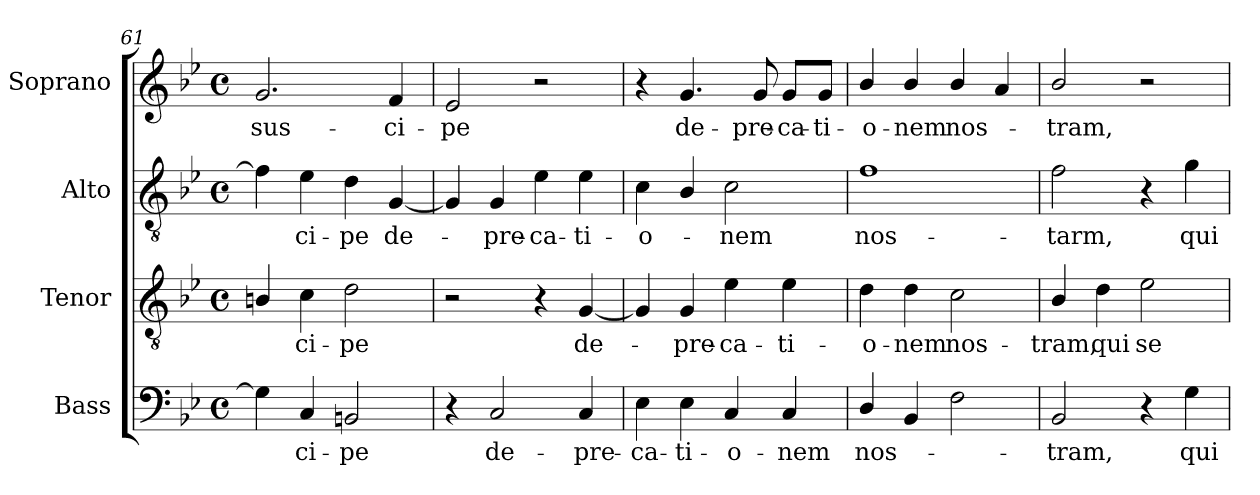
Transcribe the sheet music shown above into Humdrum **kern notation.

**kern	**text	**kern	**text	**kern	**text	**kern	**text
*part4	*part4	*part3	*part3	*part2	*part2	*part1	*part1
*staff4	*staff4	*staff3	*staff3	*staff2	*staff2	*staff1	*staff1
*I"Bass	*	*I"Tenor	*	*I"Alto	*	*I"Soprano	*
*I'B.	*	*I'T.	*	*I'A.	*	*I'S.	*
*clefF4	*	*clefGv2	*	*clefGv2	*	*clefG2	*
*	*	*ITrd7c12	*	*ITrd7c12	*	*	*
*k[b-e-]	*	*k[b-e-]	*	*k[b-e-]	*	*k[b-e-]	*
*B-:	*	*B-:	*	*B-:	*	*B-:	*
*M4/4	*	*M4/4	*	*M4/4	*	*M4/4	*
*met(c)	*	*met(c)	*	*met(c)	*	*met(c)	*
=61	=61	=61	=61	=61	=61	=61	=61
!	!	!	!	!	!	!	!LO:LY:b:color=#000000
4Gi\]	.	4BBni/	.	4Fi\]	.	2.gi/	sus-
!	!LO:LY:b:color=#000000	!	!	!	!	!	!
!	!	!	!LO:LY:b:color=#000000	!	!	!	!
!	!	!	!	!	!LO:LY:b:color=#000000	!	!
4Ci/	-ci-	4Ci\	-ci-	4E-i\	-ci-	.	.
!	!LO:LY:b:color=#000000	!	!	!	!	!	!
!	!	!	!LO:LY:b:color=#000000	!	!	!	!
!	!	!	!	!	!LO:LY:b:color=#000000	!	!
2BBni/	-pe	2Di\	-pe	4Di\	-pe	.	.
!	!	!	!	!	!LO:LY:b:color=#000000	!	!
!	!	!	!	!	!	!	!LO:LY:b:color=#000000
.	.	.	.	[4GGi/	de-	4fi/	-ci-
=62	=62	=62	=62	=62	=62	=62	=62
!	!	!	!	!	!	!	!LO:LY:b:color=#000000
4r	.	2r	.	4GGi/]	.	2e-i/	-pe
!	!LO:LY:b:color=#000000	!	!	!	!	!	!
!	!	!	!	!	!LO:LY:b:color=#000000	!	!
2Ci/	de-	.	.	4GGi/	-pre-	.	.
!	!	!	!	!	!LO:LY:b:color=#000000	!	!
.	.	4r	.	4E-i\	-ca-	2r	.
!	!LO:LY:b:color=#000000	!	!	!	!	!	!
!	!	!	!LO:LY:b:color=#000000	!	!	!	!
!	!	!	!	!	!LO:LY:b:color=#000000	!	!
4Ci/	-pre-	[4GGi/	de-	4E-i\	-ti-	.	.
=63	=63	=63	=63	=63	=63	=63	=63
!	!LO:LY:b:color=#000000	!	!	!	!	!	!
!	!	!	!	!	!LO:LY:b:color=#000000	!	!
4E-i\	-ca-	4GGi/]	.	4Ci\	-o-	4r	.
!	!LO:LY:b:color=#000000	!	!	!	!	!	!
!	!	!	!LO:LY:b:color=#000000	!	!	!	!
!	!	!	!	!	!	!	!LO:LY:b:color=#000000
4E-i\	-ti-	4GGi/	-pre-	4BB-i/	.	4.gi/	de-
!	!LO:LY:b:color=#000000	!	!	!	!	!	!
!	!	!	!LO:LY:b:color=#000000	!	!	!	!
!	!	!	!	!	!LO:LY:b:color=#000000	!	!
4Ci/	-o-	4E-i\	-ca-	2Ci\	-nem	.	.
!	!	!	!	!	!	!	!LO:LY:b:color=#000000
.	.	.	.	.	.	8gi/	-pre-
!	!LO:LY:b:color=#000000	!	!	!	!	!	!
!	!	!	!LO:LY:b:color=#000000	!	!	!	!
!	!	!	!	!	!	!	!LO:LY:b:color=#000000
4Ci/	-nem	4E-i\	-ti-	.	.	8gi/L	-ca-
!	!	!	!	!	!	!	!LO:LY:b:color=#000000
.	.	.	.	.	.	8gi/J	-ti-
=64	=64	=64	=64	=64	=64	=64	=64
!	!LO:LY:b:color=#000000	!	!	!	!	!	!
!	!	!	!LO:LY:b:color=#000000	!	!	!	!
!	!	!	!	!	!LO:LY:b:color=#000000	!	!
!	!	!	!	!	!	!	!LO:LY:b:color=#000000
4Di/	nos-	4Di\	-o-	1Fi	nos-	4b-i/	-o-
!	!	!	!LO:LY:b:color=#000000	!	!	!	!
!	!	!	!	!	!	!	!LO:LY:b:color=#000000
4BB-i/	.	4Di\	-nem	.	.	4b-i/	-nem
!	!	!	!LO:LY:b:color=#000000	!	!	!	!
!	!	!	!	!	!	!	!LO:LY:b:color=#000000
2Fi\	.	2Ci\	nos-	.	.	4b-i/	nos-
.	.	.	.	.	.	4ai/	.
!!LO:LB:g=z
=65	=65	=65	=65	=65	=65	=65	=65
!	!LO:LY:b:color=#000000	!	!	!	!	!	!
!	!	!	!LO:LY:b:color=#000000	!	!	!	!
!	!	!	!	!	!LO:LY:b:color=#000000	!	!
!	!	!	!	!	!	!	!LO:LY:b:color=#000000
2BB-i/	-tram,	4BB-i/	-tram,	2Fi\	-tarm,	2b-i/	-tram,
!	!	!	!LO:LY:b:color=#000000	!	!	!	!
.	.	4Di\	qui	.	.	.	.
!	!	!	!LO:LY:b:color=#000000	!	!	!	!
4r	.	2E-i\	se-	4r	.	2r	.
!	!LO:LY:b:color=#000000	!	!	!	!	!	!
!	!	!	!	!	!LO:LY:b:color=#000000	!	!
4Gi\	qui	.	.	4Gi\	qui	.	.
=	=	=	=	=	=	=	=
*-	*-	*-	*-	*-	*-	*-	*-
